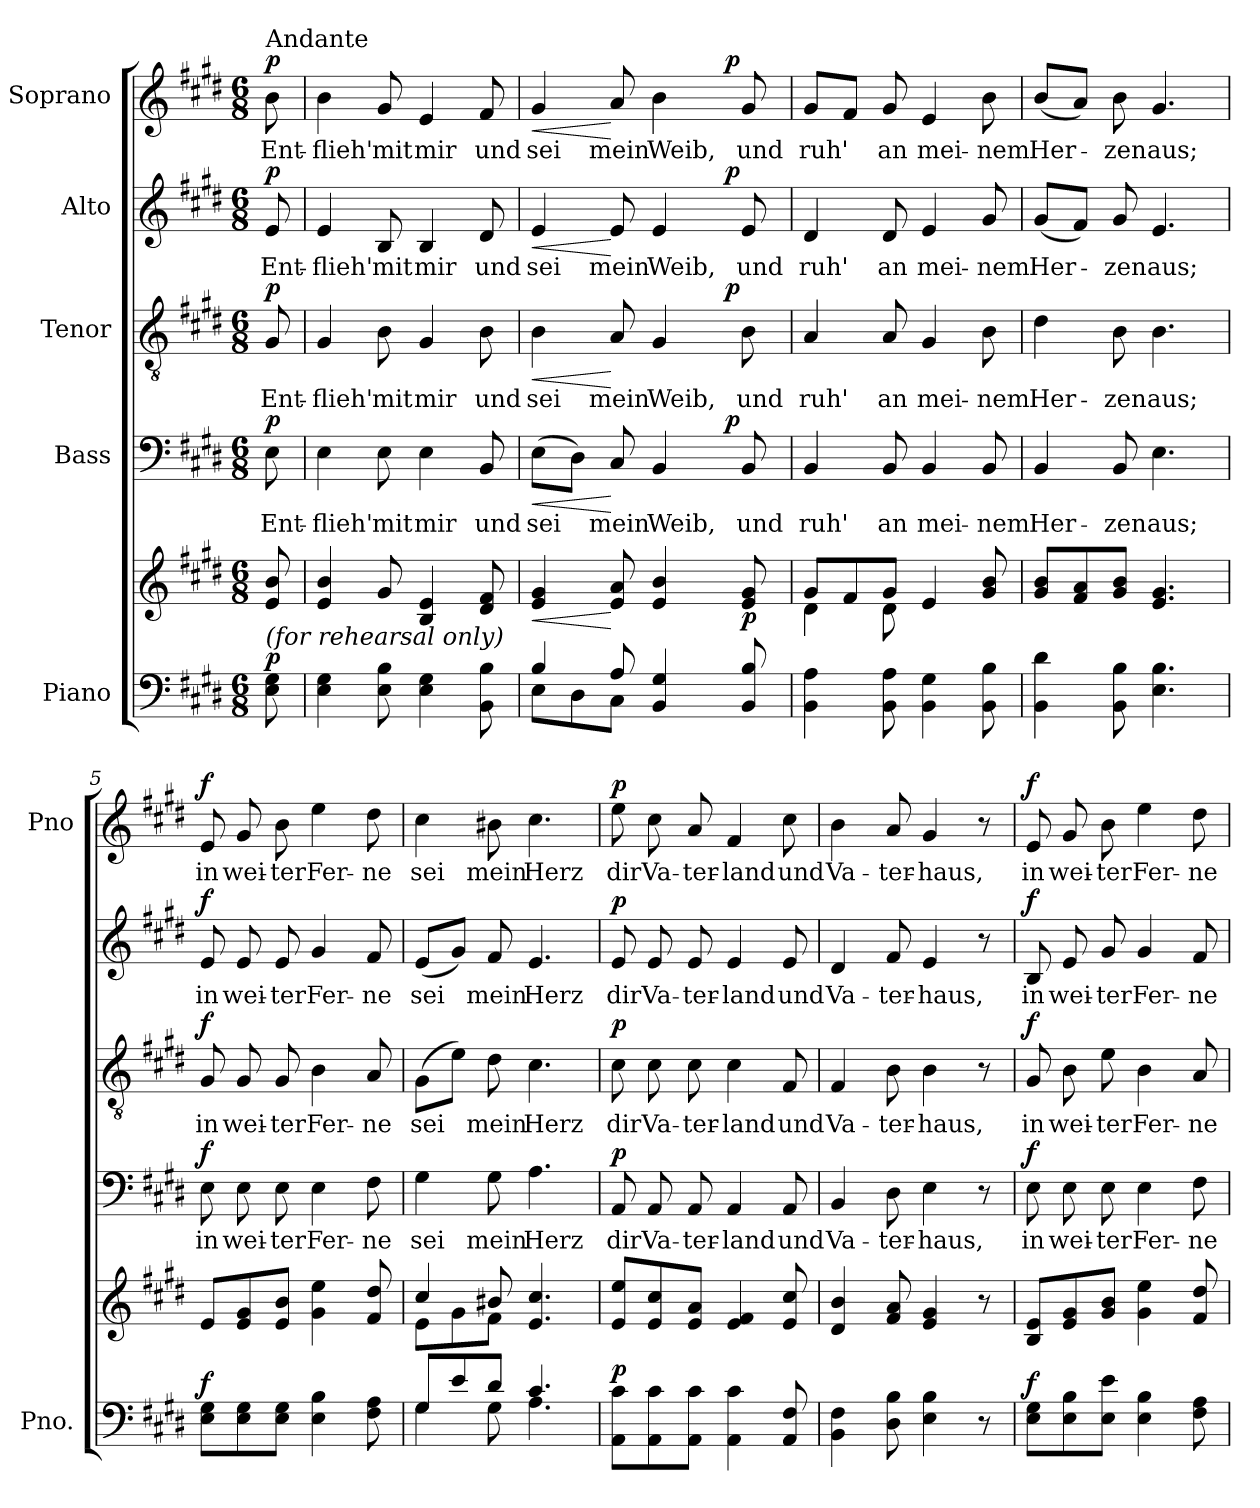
**kern	**kern	**dynam	**kern	**text	**dynam	**kern	**text	**dynam	**kern	**text	**dynam	**kern	**text	**dynam
*part5	*part5	*part5	*part4	*part4	*part4	*part3	*part3	*part3	*part2	*part2	*part2	*part1	*part1	*part1
*staff6	*staff5	*staff5/6	*staff4	*staff4	*staff4	*staff3	*staff3	*staff3	*staff2	*staff2	*staff2	*staff1	*staff1	*staff1
*I"Piano	*	*	*I"Bass	*	*	*I"Tenor	*	*	*I"Alto	*	*	*I"Soprano	*	*
*I'Pno.	*	*	*	*	*	*	*	*	*	*	*	*I'Pno	*	*
*clefF4	*clefG2	*	*clefF4	*	*	*clefGv2	*	*	*clefG2	*	*	*clefG2	*	*
*k[f#c#g#d#]	*k[f#c#g#d#]	*	*k[f#c#g#d#]	*	*	*k[f#c#g#d#]	*	*	*k[f#c#g#d#]	*	*	*k[f#c#g#d#]	*	*
*E:	*E:	*	*E:	*	*	*E:	*	*	*E:	*	*	*E:	*	*
*M6/8	*M6/8	*	*M6/8	*	*	*M6/8	*	*	*M6/8	*	*	*M6/8	*	*
=	=	=	=	=	=	=	=	=	=	=	=	=	=	=
!	!	!	!	!	!	!	!	!	!	!	!	!LO:TX:a:t=Andante	!	!
!	!LO:TX:b:i:t=(for rehearsal only)	!	!	!	!	!	!	!	!	!	!	!	!	!
!	!	!LO:DY:a=2	!	!	!LO:DY:a	!	!	!LO:DY:a	!	!	!LO:DY:a	!	!	!LO:DY:a
8E\ 8G#\	8e/ 8b/	p	8E\	Ent-	p	8G#/	Ent-	p	8e/	Ent-	p	8b\	Ent-	p
=1	=1	=1	=1	=1	=1	=1	=1	=1	=1	=1	=1	=1	=1	=1
4E\ 4G#\	4e/ 4b/	.	4E\	-flieh'	.	4G#/	-flieh'	.	4e/	-flieh'	.	4b\	-flieh'	.
8E\ 8B\	8g#/	.	8E\	mit	.	8B\	mit	.	8B/	mit	.	8g#/	mit	.
4E\ 4G#\	4B/ 4e/	.	4E\	mir	.	4G#/	mir	.	4B/	mir	.	4e/	mir	.
8BB\ 8B\	8d#/ 8f#/	.	8BB/	und	.	8B\	und	.	8d#/	und	.	8f#/	und	.
=2	=2	=2	=2	=2	=2	=2	=2	=2	=2	=2	=2	=2	=2	=2
*^	*	*	*	*	*	*	*	*	*	*	*	*	*	*
!	!	!	!LO:HP:b	!	!	!LO:HP:b	!	!	!LO:HP:b	!	!	!LO:HP:b	!	!	!LO:HP:b
*	*	*	*	*^	*	*	*^	*	*	*^	*	*	*^	*	*
8E\L	4B/	4e/ 4g#/	<	(8E\L	2ryy	sei	<	4B\	2ryy	sei	<	4e/	2ryy	sei	<	4g#/	2ryy	sei	<
8D#\	.	.	.	8D#\J)	.	.	.	.	.	.	.	.	.	.	.	.	.	.	.
8C#\J	8A/	8e/ 8a/	[	8C#/	.	mein	[	8A/	.	mein	[	8e/	.	mein	[	8a/	.	mein	[
4BB/ 4G#/	4.ryy	4e/ 4b/	.	4BB/	.	Weib,	.	4G#/	.	Weib,	.	4e/	.	Weib,	.	4b\	.	Weib,	.
.	.	.	.	.	16.ryy	.	.	.	16.ryy	.	.	.	16.ryy	.	.	.	16.ryy	.	.
!	!	!	!	!	!	!	!LO:DY:a	!	!	!	!LO:DY:a	!	!	!	!LO:DY:a	!	!	!	!LO:DY:a
.	.	.	.	.	8ryy	.	p	.	8ryy	.	p	.	8ryy	.	p	.	8ryy	.	p
!	!	!	!LO:DY:b	!	!	!	!	!	!	!	!	!	!	!	!	!	!	!	!
8BB/ 8B/	.	8e/ 8g#/	p	8BB/	.	und	.	8B\	.	und	.	8e/	.	und	.	8g#/	.	und	.
.	.	.	.	.	32ryy	.	.	.	32ryy	.	.	.	32ryy	.	.	.	32ryy	.	.
*	*	*	*	*v	*v	*	*	*	*	*	*	*v	*v	*	*	*v	*v	*	*
*v	*v	*	*	*	*	*	*v	*v	*	*	*	*	*	*	*	*
=3	=3	=3	=3	=3	=3	=3	=3	=3	=3	=3	=3	=3	=3	=3
*	*^	*	*	*	*	*	*	*	*	*	*	*	*	*
4BB\ 4A\	8g#/L	4d#\	.	4BB/	ruh'	.	4A/	ruh'	.	4d#/	ruh'	.	8g#/L	ruh'	.
.	8f#/	.	.	.	.	.	.	.	.	.	.	.	8f#/J	.	.
8BB\ 8A\	8g#/J	8d#\	.	8BB/	an	.	8A/	an	.	8d#/	an	.	8g#/	an	.
4BB\ 4G#\	4e/	4.ryy	.	4BB/	mei-	.	4G#/	mei-	.	4e/	mei-	.	4e/	mei-	.
8BB\ 8B\	8g#/ 8b/	.	.	8BB/	-nem	.	8B\	-nem	.	8g#/	-nem	.	8b\	-nem	.
*	*v	*v	*	*	*	*	*	*	*	*	*	*	*	*	*
=4	=4	=4	=4	=4	=4	=4	=4	=4	=4	=4	=4	=4	=4	=4
4BB\ 4d#\	8g#/ 8b/L	.	4BB/	Her-	.	4d#\	Her-	.	(8g#/L	Her-	.	(8b/L	Her-	.
.	8f#/ 8a/	.	.	.	.	.	.	.	8f#/J)	.	.	8a/J)	.	.
8BB\ 8B\	8g#/ 8b/J	.	8BB/	-zen	.	8B\	-zen	.	8g#/	-zen	.	8b\	-zen	.
4.E\ 4.B\	4.e/ 4.g#/	.	4.E\	aus;	.	4.B\	aus;	.	4.e/	aus;	.	4.g#/	aus;	.
!!LO:LB:g=z
=5	=5	=5	=5	=5	=5	=5	=5	=5	=5	=5	=5	=5	=5	=5
!	!	!LO:DY:a=2	!	!	!LO:DY:a	!	!	!LO:DY:a	!	!	!LO:DY:a	!	!	!LO:DY:a
8E\ 8G#\L	8e/L	f	8E\	in	f	8G#/	in	f	8e/	in	f	8e/	in	f
8E\ 8G#\	8e/ 8g#/	.	8E\	wei-	.	8G#/	wei-	.	8e/	wei-	.	8g#/	wei-	.
8E\ 8G#\J	8e/ 8b/J	.	8E\	-ter	.	8G#/	-ter	.	8e/	-ter	.	8b\	-ter	.
4E\ 4B\	4g#\ 4ee\	.	4E\	Fer-	.	4B\	Fer-	.	4g#/	Fer-	.	4ee\	Fer-	.
8F#\ 8A\	8f#/ 8dd#/	.	8F#\	-ne	.	8A/	-ne	.	8f#/	-ne	.	8dd#\	-ne	.
=6	=6	=6	=6	=6	=6	=6	=6	=6	=6	=6	=6	=6	=6	=6
*^	*^	*	*	*	*	*	*	*	*	*	*	*	*	*
4G#\	8G#/L	4cc#/	8e\L	.	4G#\	sei	.	(8G#\L	sei	.	(8e/L	sei	.	4cc#\	sei	.
.	8e/	.	8g#\	.	.	.	.	8e\J)	.	.	8g#/J)	.	.	.	.	.
8G#\	8d#/J	8b#X/	8f#\J	.	8G#\	mein	.	8d#\	mein	.	8f#/	mein	.	8b#X\	mein	.
4.A\	4.c#/	4.e/ 4.cc#/	4.ryy	.	4.A\	Herz	.	4.c#\	Herz	.	4.e/	Herz	.	4.cc#\	Herz	.
=7	=7	=7	=7	=7	=7	=7	=7	=7	=7	=7	=7	=7	=7	=7	=7	=7
!	!	!	!	!LO:DY:a=2	!	!	!LO:DY:a	!	!	!LO:DY:a	!	!	!LO:DY:a	!	!	!LO:DY:a
*v	*v	*	*	*	*	*	*	*	*	*	*	*	*	*	*	*
*	*v	*v	*	*	*	*	*	*	*	*	*	*	*	*	*
8AA\ 8c#\L	8e/ 8ee/L	p	8AA/	dir	p	8c#\	dir	p	8e/	dir	p	8ee\	dir	p
8AA\ 8c#\	8e/ 8cc#/	.	8AA/	Va-	.	8c#\	Va-	.	8e/	Va-	.	8cc#\	Va-	.
8AA\ 8c#\J	8e/ 8a/J	.	8AA/	-ter-	.	8c#\	-ter-	.	8e/	-ter-	.	8a/	-ter-	.
4AA\ 4c#\	4e/ 4f#/	.	4AA/	-land	.	4c#\	-land	.	4e/	-land	.	4f#/	-land	.
8AA/ 8F#/	8e/ 8cc#/	.	8AA/	und	.	8F#/	und	.	8e/	und	.	8cc#\	und	.
=8	=8	=8	=8	=8	=8	=8	=8	=8	=8	=8	=8	=8	=8	=8
4BB\ 4F#\	4d#/ 4b/	.	4BB/	Va-	.	4F#/	Va-	.	4d#/	Va-	.	4b\	Va-	.
8D#\ 8B\	8f#/ 8a/	.	8D#\	-ter-	.	8B\	-ter-	.	8f#/	-ter-	.	8a/	-ter-	.
4E\ 4B\	4e/ 4g#/	.	4E\	-haus,	.	4B\	-haus,	.	4e/	-haus,	.	4g#/	-haus,	.
8r	8r	.	8r	.	.	8r	.	.	8r	.	.	8r	.	.
=9	=9	=9	=9	=9	=9	=9	=9	=9	=9	=9	=9	=9	=9	=9
!	!	!LO:DY:a=2	!	!	!LO:DY:a	!	!	!LO:DY:a	!	!	!LO:DY:a	!	!	!LO:DY:a
8E\ 8G#\L	8B/ 8e/L	f	8E\	in	f	8G#/	in	f	8B/	in	f	8e/	in	f
8E\ 8B\	8e/ 8g#/	.	8E\	wei-	.	8B\	wei-	.	8e/	wei-	.	8g#/	wei-	.
8E\ 8e\J	8g#/ 8b/J	.	8E\	-ter	.	8e\	-ter	.	8g#/	-ter	.	8b\	-ter	.
4E\ 4B\	4g#\ 4ee\	.	4E\	Fer-	.	4B\	Fer-	.	4g#/	Fer-	.	4ee\	Fer-	.
8F#\ 8A\	8f#/ 8dd#/	.	8F#\	-ne	.	8A/	-ne	.	8f#/	-ne	.	8dd#\	-ne	.
=	=	=	=	=	=	=	=	=	=	=	=	=	=	=
*-	*-	*-	*-	*-	*-	*-	*-	*-	*-	*-	*-	*-	*-	*-
